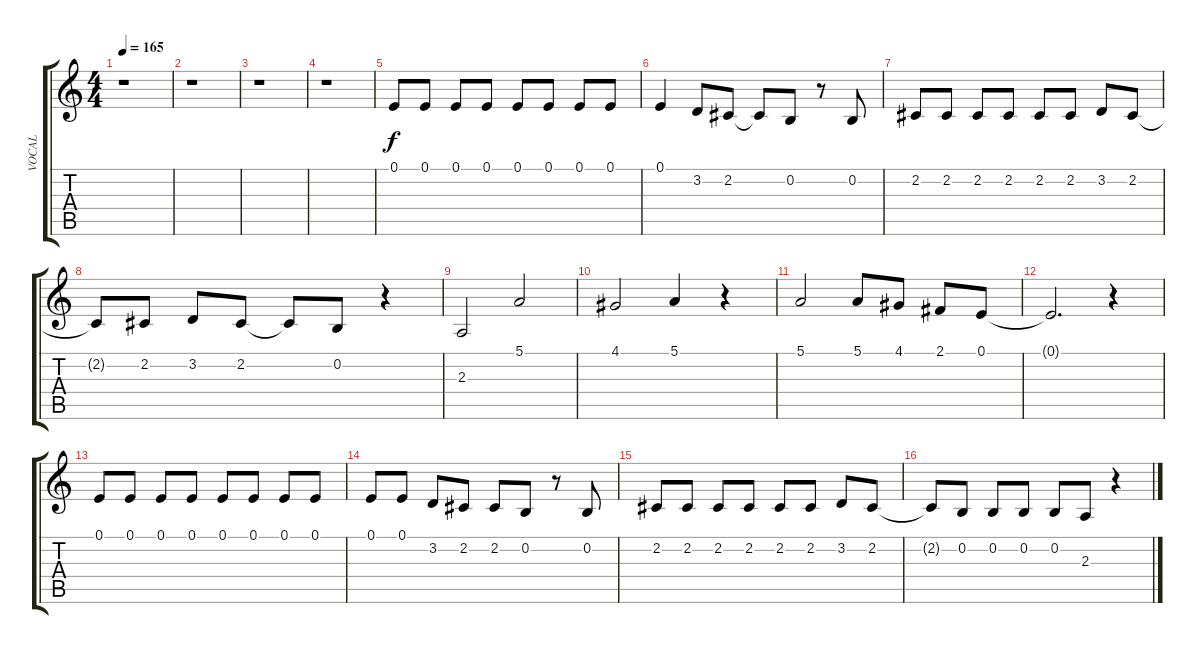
\track ("VOCAL" "VOCAL") {instrument synthvoice}
\staff {score tabs}
\tuning (E4 B3 G3 D3 A2 E2) {hide}
\ts (4 4)
\tempo 165
\clef g2
\ks c
r.1{dy f} |
r.1 |
r.1 |
r.1 |
0.1.8 0.1.8 0.1.8 0.1.8 0.1.8 0.1.8 0.1.8 0.1.8 |
0.1.4 3.2.8 2.2.8 2.2{t}.8 0.2.8 r.8 0.2.8 |
2.2.8 2.2.8 2.2.8 2.2.8 2.2.8 2.2.8 3.2.8 2.2.8 |
2.2{t}.8 2.2.8 3.2.8 2.2.8 2.2{t}.8 0.2.8 r.4 |
2.3.2 5.1.2 |
4.1.2 5.1.4 r.4 |
5.1.2 5.1.8 4.1.8 2.1.8 0.1.8 |
0.1{t}.2{d} r.4 |
0.1.8 0.1.8 0.1.8 0.1.8 0.1.8 0.1.8 0.1.8 0.1.8 |
0.1.8 0.1.8 3.2.8 2.2.8 2.2.8 0.2.8 r.8 0.2.8 |
2.2.8 2.2.8 2.2.8 2.2.8 2.2.8 2.2.8 3.2.8 2.2.8 |
2.2{t}.8 0.2.8 0.2.8 0.2.8 0.2.8 2.3.8 r.4
